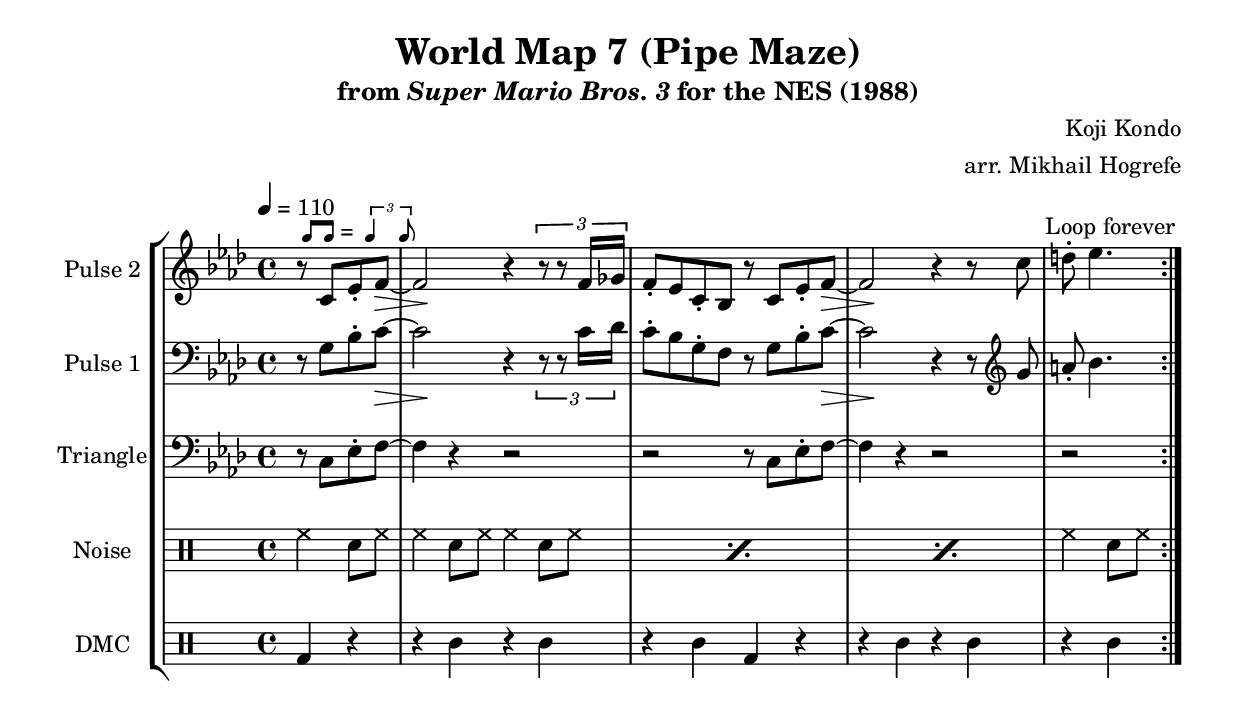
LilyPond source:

\version "2.20.0"

\paper {
  left-margin = 0.5\in
}

smaller = {
    \set fontSize = #-3
    \override Stem #'length-fraction = #0.56
    \override Beam #'thickness = #0.2688
    \override Beam #'length-fraction = #0.56
}

swing = \markup {
  \score {
    \new Staff \with { \remove "Time_signature_engraver" \remove "Clef_engraver" \remove "Staff_symbol_engraver"  }
    {
      \smaller
      b'8^[ b']
    }
    \layout { ragged-right = ##t  indent = 0\cm }
  }
  =
  \score {
    \new Staff \with { \remove "Time_signature_engraver" \remove "Clef_engraver" \remove "Staff_symbol_engraver"  }
    {
      \smaller
      \times 2/3 {\stemUp b'4 b'8}
    }
    \layout { ragged-right = ##t  indent = 0\cm }
  }
}

\book {
    \header {
        title = "World Map 7 (Pipe Maze)"
        subtitle = \markup { "from" {\italic "Super Mario Bros. 3"} "for the NES (1988)" }
        composer = "Koji Kondo"
        arranger = "arr. Mikhail Hogrefe"
    }

    \score {
        {
            \new StaffGroup <<
                \new Staff \relative c' {
                    \set Staff.instrumentName = "Pulse 2"
                    \set Staff.shortInstrumentName = "P.2"
\tempo 4 = 110
\key f \minor
                    \repeat volta 2 {
\override Hairpin.to-barline = ##f
\partial 2 r8^\swing c ees-. f\> ~ |
f2\! r4 \tuplet 3/2 { r8 r f16 ges } |
f8-. ees c-. bes r c ees-. f\> ~ |
f2\! r4 r8 c' |
\partial 2 d8-. ees4. |
                    }
\once \override Score.RehearsalMark.self-alignment-X = #RIGHT
\mark \markup { \fontsize #-2 "Loop forever" }
                }

                \new Staff \relative c' {
                    \set Staff.instrumentName = "Pulse 1"
                    \set Staff.shortInstrumentName = "P.1"
\key f \minor
\clef bass
\override Hairpin.to-barline = ##f
\partial 2 r8 g bes-. c\> ~ |
c2\! r4 \tuplet 3/2 { r8 r c16 des } |
c8-. bes g-. f r g bes-. c\> ~ |
c2\! r4 r8 \clef treble g' |
\partial 2 a8-. bes4. |
                }

                \new Staff \relative c {
                    \set Staff.instrumentName = "Triangle"
                    \set Staff.shortInstrumentName = "T."
\key f \minor
\clef bass
r8 c ees-. f ~ |
f4 r r2 |
r2 r8 c ees-. f ~ |
f4 r r2 |
r2 |
                }

                \new DrumStaff {
                    \drummode {
                        \set Staff.instrumentName="Noise"
                        \set Staff.shortInstrumentName="N."
hh4 sn8 hh |
\repeat percent 3 { hh4 sn8 hh hh4 sn8 hh | }
hh4 sn8 hh |
                    }
                }

                \new DrumStaff {
                    \drummode {
                        \set Staff.instrumentName="DMC"
                        \set Staff.shortInstrumentName="DMC"
bd4 r |
r4 wbl r wbl |
r4 wbl bd r |
r4 wbl r wbl |
r4 wbl |
                    }
                }
            >>
        }
        \layout {
            \context {
                \Staff
                \RemoveEmptyStaves
            }
            \context {
                \DrumStaff
                \RemoveEmptyStaves
            }
        }
    }
}
